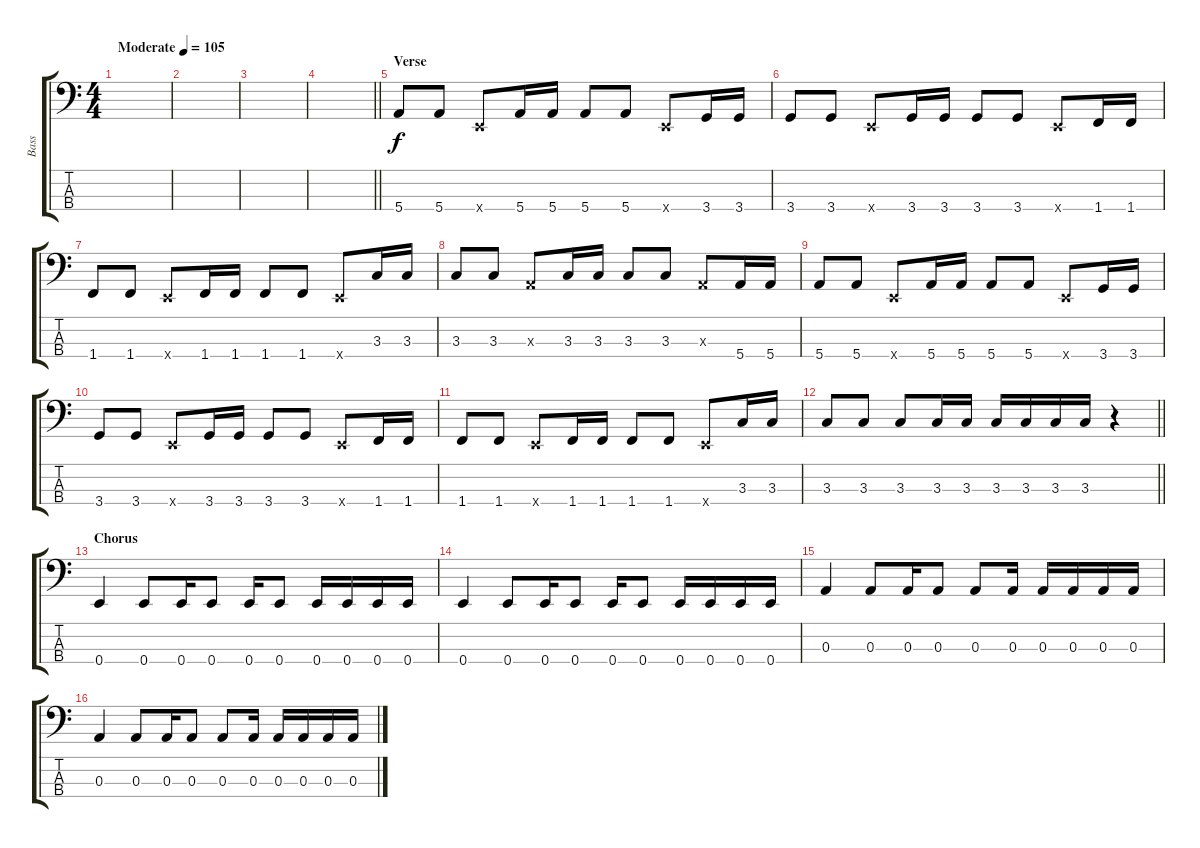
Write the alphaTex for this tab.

\track ("Bass" "Bass") {instrument electricbassfinger}
\staff {score tabs}
\tuning (G2 D2 A1 E1) {hide}
\ts (4 4)
\tempo (105 "Moderate")
\clef f4
\ks c
|
|
|
\barLineRight lightlight
|
\section ("" "Verse")
5.4.8 5.4.8 0.4{x}.8 5.4.16 5.4.16 5.4.8 5.4.8 0.4{x}.8 3.4.16 3.4.16 |
3.4.8 3.4.8 0.4{x}.8 3.4.16 3.4.16 3.4.8 3.4.8 0.4{x}.8 1.4.16 1.4.16 |
1.4.8 1.4.8 0.4{x}.8 1.4.16 1.4.16 1.4.8 1.4.8 0.4{x}.8 3.3.16 3.3.16 |
3.3.8 3.3.8 0.3{x}.8 3.3.16 3.3.16 3.3.8 3.3.8 0.3{x}.8 5.4.16 5.4.16 |
5.4.8 5.4.8 0.4{x}.8 5.4.16 5.4.16 5.4.8 5.4.8 0.4{x}.8 3.4.16 3.4.16 |
3.4.8 3.4.8 0.4{x}.8 3.4.16 3.4.16 3.4.8 3.4.8 0.4{x}.8 1.4.16 1.4.16 |
1.4.8 1.4.8 0.4{x}.8 1.4.16 1.4.16 1.4.8 1.4.8 0.4{x}.8 3.3.16 3.3.16 |
\barLineRight lightlight
3.3.8 3.3.8 3.3.8 3.3.16 3.3.16 3.3.16 3.3.16 3.3.16 3.3.16 r.4 |
\section ("" "Chorus")
0.4.4 0.4.8 0.4.16 0.4.8 0.4.16 0.4.8 0.4.16 0.4.16 0.4.16 0.4.16 |
0.4.4 0.4.8 0.4.16 0.4.8 0.4.16 0.4.8 0.4.16 0.4.16 0.4.16 0.4.16 |
0.3.4 0.3.8 0.3.16 0.3.8 0.3.8 0.3.16 0.3.16 0.3.16 0.3.16 0.3.16 |
0.3.4 0.3.8 0.3.16 0.3.8 0.3.8 0.3.16 0.3.16 0.3.16 0.3.16 0.3.16
